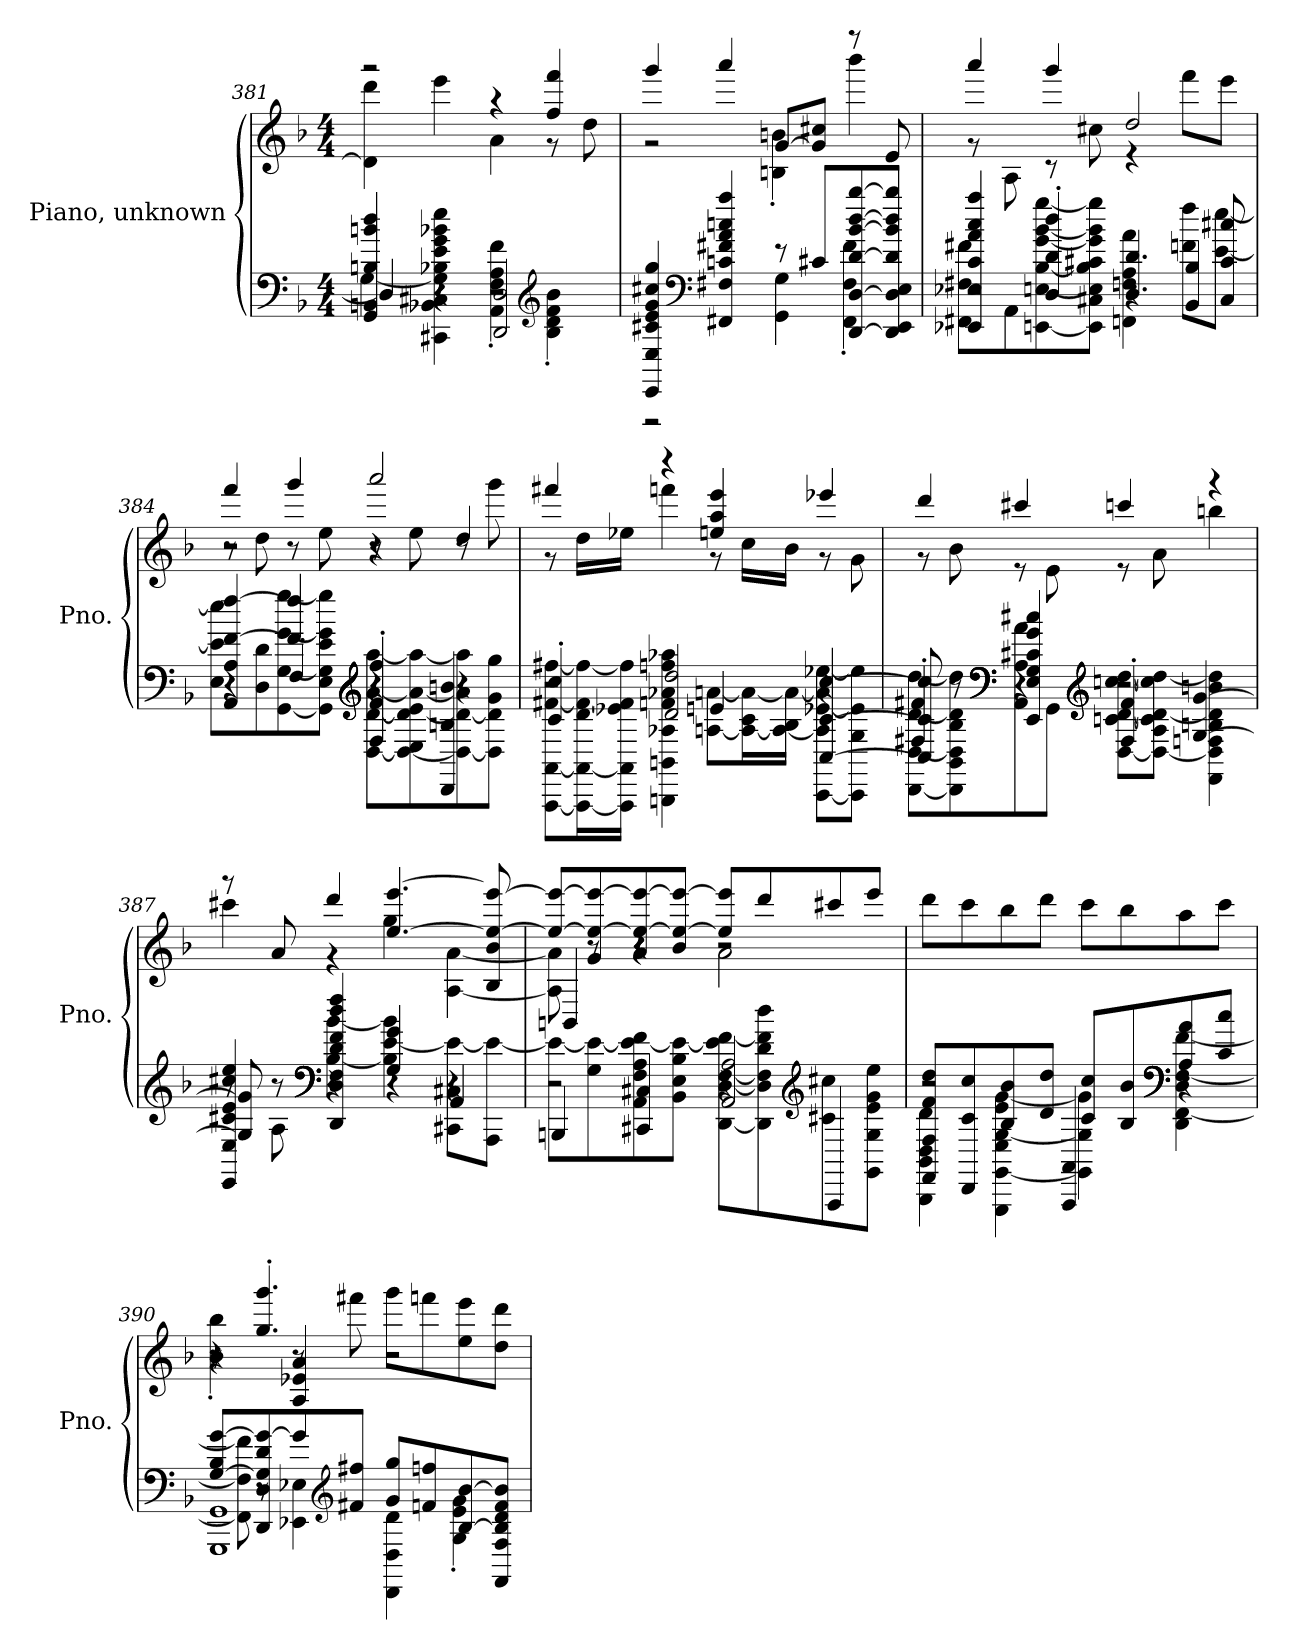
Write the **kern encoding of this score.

**kern	**kern
*part1	*part1
*staff2	*staff1
*I"Piano, unknown	*
*I'Pno.	*
!!LO:LB:g=z
*clefF4	*clefG2
*k[b-]	*k[b-]
*M4/4	*M4/4
=381	=381
*^	*^
*	*^	*	*
4GG/ 4BBn/ 4Bn/ 4bn/ 4dd/	[4G\	4D/]	2r	4d\] 4ddd\
4r	4CC#X\ 4BB-X\ 4C#X\ 4G\] 4B-X\ 4e\ 4g\ 4b-X\ 4ee\	4r	.	4eee\
2r	4AA\' 4F\' 4A\' 4f\'	2DD/ 2D/	4r	4a\
*clefG2	*	*	*	*
.	4B-\' 4d\' 4f\' 4b-\'	.	4ff/ 4fff/	8r
.	.	.	.	8dd\
*	*v	*v	*	*
=382	=382	=382	=382
4EE/ 4E/ 4c#X/ 4e/ 4g/ 4cc#X/ 4gg/	2r	4ggg/	2r
*clefF4	*	*	*
4FF#X/ 4F#X/ 4cn/ 4f#X/ 4a/ 4ccn/ 4aa/	.	4aaa/	.
8r	4GG\ 4G\	[8g/L	4Bn\' 4bn\'
8c#X/L	.	8g/] 8cc#X/J	.
[8DD/ [8D/ [8d/ [8b-/ [8dd/ [8bb-/	4FF#\' 4F#\' 4f#\'	8r	4bbb-\
8DD/] 8EE/ 8D/] 8E/ 8d/] 8b-/] 8dd/] 8bb-/]J	.	8e/	.
=383	=383	=383	=383
*	*^	*	*
4EE-X/ 4E-X/ 4c/ 4a/ 4cc/ 4aa/	8FF#X\ 8F#X\ 8f#X\L	2r	4aaa/	8r
.	8AA\	.	.	8A\
4D/' 4d/' 4dd/'	[8EEn\ [8En\ [8B-\ [8g\ [8b-\ [8gg\	.	4ggg/	8r
.	8EE\] 8C#X\ 8E\] 8B-\] 8c#X\ 8g\] 8b-\] 8gg\]J	.	.	8cc#X\
4.D/ 4.d/	4FFn\ 4Fn\ 4A\ 4a\	4r	2dd/	4r
.	8fn\ 8ff\L	4BB-/ 4B-/	.	8fff\L
8C#/ 8c#/ 8cc#X/	[8e\ [8ee\J	.	.	8eee\J
!!LO:LB:g=z
=384	=384	=384	=384	=384
*	*	*	*	*^
4AA/ 4A/ [4f/ [4ff/	8E\ 8e\] 8ee\]L	4r	4fff/	8r	2r
.	8D\ 8d\	.	.	8dd\	.
4f/] 4ff/]	[8GG\ [8G\ [8g\ [8gg\	4F'/	4ggg/	8r	.
.	8GG\] 8E\ 8G\] 8e\ 8g\] 8gg\]J	.	.	8ee\	.
*clefG2	*	*	*	*	*
4F/' 4f/' 4ff/'	[8D\ [8d\ [8a\ [8aa\L	4r	2aaa/	8r	4r
.	8D\_ 8E\ 8d\_ 8e\ 8a\_ 8aa\_	.	.	8ee\	.
4r	8D\_ 8d\_ 8a\] 8aa\]	4DD/ 4Bn/ 4bn/	.	8r	4dd/
.	8D\] 8d\] 8g\ 8gg\J	.	.	8ggg\	.
*	*	*	*	*v	*v
=385	=385	=385	=385	=385
2r	[8AAA\ [8AA\ [8f#X\ [8ff#X\L	4c/' 4cc/'	4fff#X/	8r
.	16AAA\_ 16AA\_ 16d\ 16f#\_ 16ff#\_L	.	.	16dd\LL
.	16AAA\] 16AA\] 16e-X\ 16f#\] 16ff#\]JJ	.	.	16ee-X\JJ
.	4BBBn\ 4BBn\ 4A-X\ 4fn\ 4a-X\ 4ffn\ 4aa-X\	2d/ 2dd/	4r	4fffn\
4en/	[8An\ [8an\L	.	4een/ 4aa/ 4eee/	8r
.	16A\_ 16c\ 16a\_L	.	.	16cc\LL
.	16A\_ 16B-\ 16a\_JJ	.	.	16b-\JJ
[4C/ [4c/ [4cc/	[8CC\ 8A\] [8e-X\ 8a\] [8ee-X\L	4r	4eee-X/	8r
.	8CC\] 8G\ 8e-\] 8ee-\]J	.	.	8g\
!!LO:LB:g=z	!!
=386	=386	=386	=386	=386
8C/] 8c/] 8cc/]	[8DD\ [8D\ [8d\ [8dd\L	4F#X/' 4f#X/'	4ddd/	8r
8r	8DD\] 8BB-\ 8D\] 8B-\ 8d\] 8dd\]	.	.	8b-\
*clefF4	*	*	*	*
4r	8AA\ 8A\ 8a\	4EE/ 4E/ 4G/ 4c#X/ 4g/ 4cc#X/	4ccc#X/	8r
.	8GG\J	.	.	8e\
*clefG2	*	*	*	*
2r	[8D\ [8cn\ [8d\ [8ccn\ [8dd\L	4F#/' 4f#/'	4cccn/	8r
.	8D\_ 8A\ 8c\] 8d\_ 8cc\] 8dd\_J	.	.	8a\
.	4FF\ 4D\] 4Fn\ 4Bn\ 4d\] 4bn\ 4dd\]	[4G/ [4g/	4r	4bbn\
=387	=387	=387	=387	=387
4EE/ 4E/ 4c#X/ 4e/ 4cc#X/ 4ee/	8r	8G/] 8g/]	8r	4ccc#X\
.	8A\	8r	8a/	.
*clefF4	*	*	*	*
4r	[4B-\ [4b-\	4DD/ 4D/ 4F/ 4d/ 4f/ 4dd/ 4ff/	4ddd/	4r
4G/ 4g/	4B-\] [4e\ 4b-\]	4r	[4.ee/ [4.eee/	4gg\
4r	8CC#X\ 8C#X\ 8e\_L	4AA/	.	[4A\ [4a\
.	8AAA\ 8e\_J	.	8B-/ 8b-/ 8ee/_ 8eee/_	.
!!LO:LB:g=z
=388	=388	=388	=388	=388
*	*	*	*	*^
2r	8e\L_	4BBBn/	8ee/_ 8eee/_L	8A\] 8a\]	4BBn/
.	8G\ 8e\_	.	8g/ 8ee/_ 8eee/_	8r	.
.	8AA\ 8F\ 8A\ 8e\_ 8f\	4CC#X/ 4C#X/	8a/ 8ee/_ 8eee/_	4r	4r
.	8BB-\ 8E\ 8B-\ 8e\_J	.	8b-/ 8ee/_ 8eee/_J	.	.
4r	[8DD\ [8D\ [8F\ 8e\] [8f\L	2AA/ 2A/	8ee/] 8eee/]L	2a\	2r
.	8DD\] 8D\] 8F\] 8d\ 8f\] 8dd\	.	8ddd/	.	.
*clefG2	*	*	*	*	*
4AAA/	8c#X\ 8cc#X\	.	8ccc#X/	.	.
.	8GG\ 8G\ 8e\ 8g\ 8ee\J	.	8eee/J	.	.
*	*	*	*v	*v	*v
=389	=389	=389	=389
8FF/ 8F/ 8f/ 8dd/L	4BBB-\ 4BB-\ 4D\ 4d\	2r	8ddd\L
8DD/ 8c/ 8cc/	.	.	8ccc\
8B-/ 8b-/	4GGG\ [4GG\ 4E\ [4G\ 4e\ [4g\	.	8bb-\
8d/ 8dd/J	.	.	8ddd\J
8c/ 8cc/L	4GG\] 4G\] 4g\]	4AAA/ 4AA/	8ccc\L
8B-/ 8b-/	.	.	8bb-\
*clefF4	*	*	*
8A/ 8a/	4DD\ [4FF\ 4D\ [4F\ [4f\	4r	8aa\
8c/ 8cc/J	.	.	8ccc\J
!!LO:LB:g=z
=390	=390	=390	=390
*	*	*	*^
*	*	*	*	*^
[8G/ 8B-/ [8g/L	8FF\] 8F\] 8f\]	1GGG 1GG	8r	4b-\' 4bb-\'	4r
8DD/ 8D/ 8G/] 8d/ 8g/_	8r	.	4.gg/' 4.ggg/'	.	.
8g/]	4EE-X\ 4E-X\	.	.	8r	4A/ 4e-X/ 4a/
*clefG2	*	*	*	*	*
8f#X/ 8ff#X/J	.	.	.	8fff#X\	.
8g/ 8gg/L	4DD\ 4D\ 4d\	.	2r	8ggg\L	2r
8fn/ 8ffn/	.	.	.	8fffn\	.
[8B-/ [8b-/	4G\' 4e\' 4g\'	.	.	8ee\ 8eee\	.
8FF/ 8F/ 8B-/] 8d/ 8f/ 8b-/]J	.	.	.	8dd\ 8ddd\J	.
*v	*v	*v	*	*	*
*	*v	*v	*v
=	=
*-	*-
